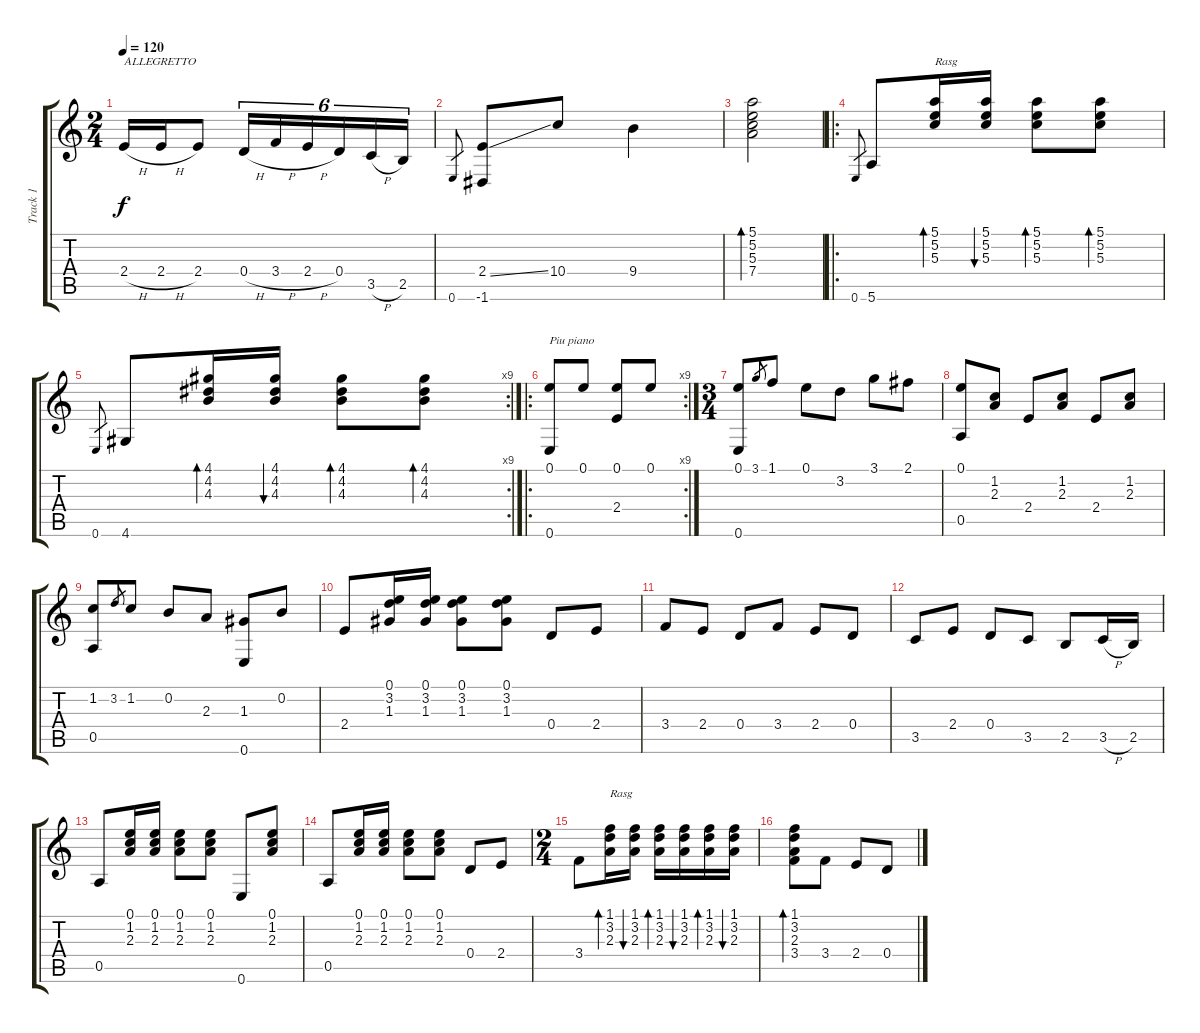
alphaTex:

\track ("Track 1" "Track 1") {instrument acousticguitarnylon}
\staff {score tabs}
\tuning (E4 B3 G3 D3 A2 E2) {hide}
\ts (2 4)
\tempo 120
\clef g2
\ks c
2.4{h}.16{txt "ALLEGRETTO" dy f instrument acousticguitarnylon} 2.4{h}.16 2.4.8 0.4{h}.16{tu (6 4)} 3.4{h}.16{tu (6 4)} 2.4{h}.16{tu (6 4)} 0.4.16{tu (6 4)} 3.5{h}.16{tu (6 4)} 2.5.16{tu (6 4)} |
0.6.8{gr} (2.4{ss} -1.6).8 10.4.8 9.4.4 |
(5.1 5.2 5.3 7.4).2{bd 480} |
\ro
0.6.8{gr} 5.6.8 (5.1 5.2 5.3).16{bd 120 txt "Rasg"} (5.1 5.2 5.3).16{bu 120} (5.1 5.2 5.3).8{bd 240} (5.1 5.2 5.3).8{bd 240} |
\rc 9
0.6.8{gr} 4.6.8 (4.1 4.2 4.3).16{bd 120} (4.1 4.2 4.3).16{bu 120} (4.1 4.2 4.3).8{bd 240} (4.1 4.2 4.3).8{bd 240} |
\ro
\rc 9
(0.1 0.6).8{txt "Piu piano"} 0.1.8 (0.1 2.4).8 0.1.8 |
\ts (3 4)
(0.1 0.6).8 3.1.8{gr} 1.1.8 0.1.8 3.2.8 3.1.8 2.1.8 |
(0.1 0.5).8 (1.2 2.3).8 2.4.8 (1.2 2.3).8 2.4.8 (1.2 2.3).8 |
(1.2 0.5).8 3.2.8{gr} 1.2.8 0.2.8 2.3.8 (1.3 0.6).8 0.2.8 |
2.4.8 (0.1 3.2 1.3).16 (0.1 3.2 1.3).16 (0.1 3.2 1.3).8 (0.1 3.2 1.3).8 0.4.8 2.4.8 |
3.4.8 2.4.8 0.4.8 3.4.8 2.4.8 0.4.8 |
3.5.8 2.4.8 0.4.8 3.5.8 2.5.8 3.5{h}.16 2.5.16 |
0.5.8 (0.1 1.2 2.3).16 (0.1 1.2 2.3).16 (0.1 1.2 2.3).8 (0.1 1.2 2.3).8 0.6.8 (0.1 1.2 2.3).8 |
0.5.8 (0.1 1.2 2.3).16 (0.1 1.2 2.3).16 (0.1 1.2 2.3).8 (0.1 1.2 2.3).8 0.4.8 2.4.8 |
\ts (2 4)
3.4.8 (1.1 3.2 2.3).16{bd 120 txt "Rasg"} (1.1 3.2 2.3).16{bu 120} (1.1 3.2 2.3).16{bd 120} (1.1 3.2 2.3).16{bu 120} (1.1 3.2 2.3).16{bd 120} (1.1 3.2 2.3).16{bu 120} |
(1.1 3.2 2.3 3.4).8{bd 480} 3.4.8 2.4.8 0.4.8
